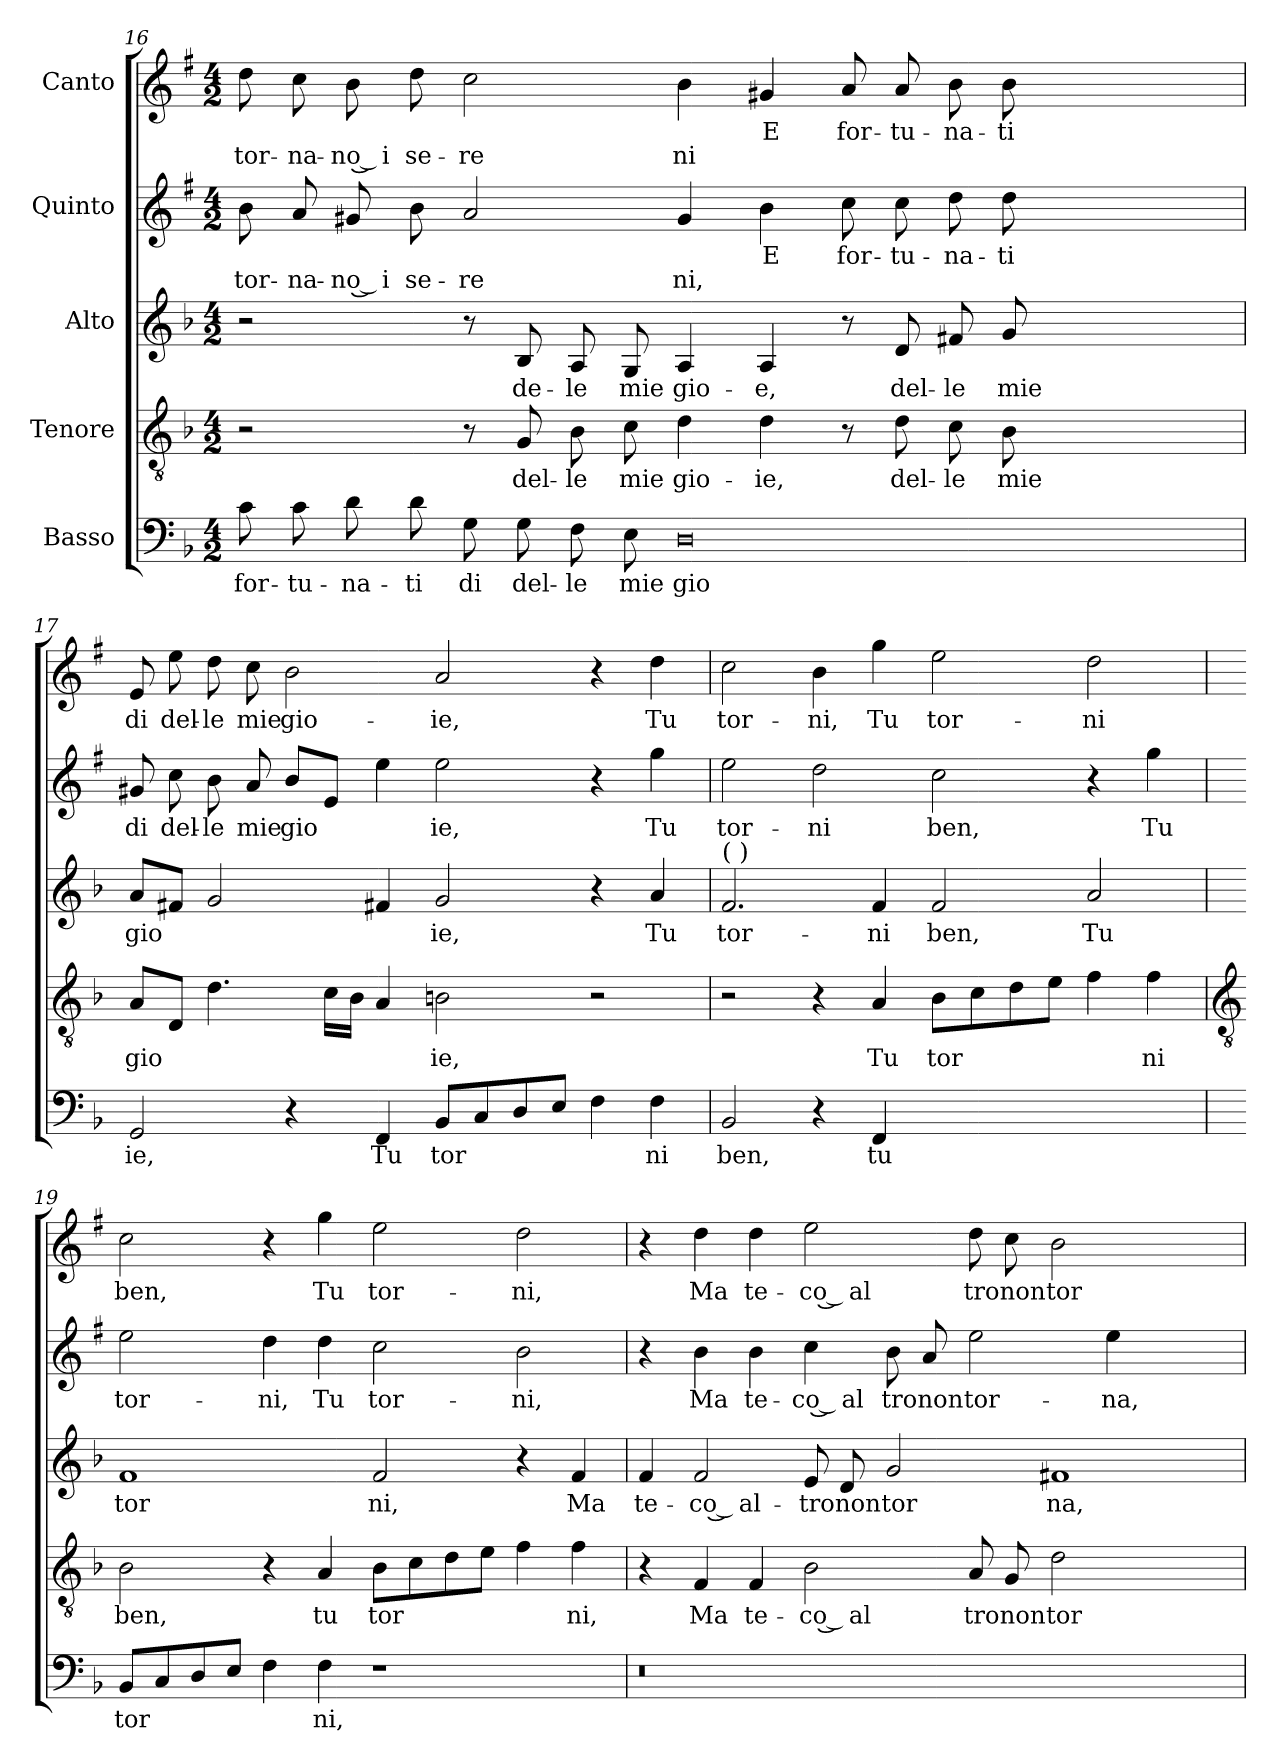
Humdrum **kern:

**kern	**text	**kern	**text	**kern	**text	**kern	**text	**text	**kern	**text	**text
*part5	*part5	*part4	*part4	*part3	*part3	*part2	*part2	*part2	*part1	*part1	*part1
*staff5	*staff5	*staff4	*staff4	*staff3	*staff3	*staff2	*staff2	*staff2	*staff1	*staff1	*staff1
*I"Basso	*	*I"Tenore	*	*I"Alto	*	*I"Quinto	*	*	*I"Canto	*	*
!!LO:LB:g=z
*clefF4	*	*clefGv2	*	*clefG2	*	*clefG2	*	*	*clefG2	*	*
*	*	*	*	*	*	*ITrd1c2	*	*	*ITrd1c2	*	*
*k[b-]	*	*k[b-]	*	*k[b-]	*	*k[b-]	*	*	*k[b-]	*	*
*F:	*	*F:	*	*F:	*	*F:	*	*	*F:	*	*
*M4/2	*	*M4/2	*	*M4/2	*	*M4/2	*	*	*M4/2	*	*
=16	=16	=16	=16	=16	=16	=16	=16	=16	=16	=16	=16
!	!LO:LY:b	!	!	!	!	!	!	!LO:LY:b	!	!	!LO:LY:b
8c	for-	2r	.	2r	.	8a	.	tor-	8cc	.	tor-
!	!LO:LY:b	!	!	!	!	!	!	!LO:LY:b	!	!	!LO:LY:b
8c	-tu-	.	.	.	.	8g	.	-na-	8b-	.	-na-
!	!LO:LY:b	!	!	!	!	!	!	!LO:LY:b	!	!	!LO:LY:b
8d	-na-	.	.	.	.	8f#X	.	-no͜ i	8a	.	-no͜ i
!	!LO:LY:b	!	!	!	!	!	!	!LO:LY:b	!	!	!LO:LY:b
8d	-ti	.	.	.	.	8a	.	se-	8cc	.	se-
!	!LO:LY:b	!	!	!	!	!	!	!LO:LY:b	!	!	!LO:LY:b
8G	di	8r	.	8r	.	2g	.	-re	2b-	.	-re
!	!LO:LY:b	!	!LO:LY:b	!	!LO:LY:b	!	!	!	!	!	!
8G	del-	8G	del-	8B-	de-	.	.	.	.	.	.
!	!LO:LY:b	!	!LO:LY:b	!	!LO:LY:b	!	!	!	!	!	!
8F	-le	8B-	-le	8A	-le	.	.	.	.	.	.
!	!LO:LY:b	!	!LO:LY:b	!	!LO:LY:b	!	!	!	!	!	!
8E	mie	8c	mie	8G	mie	.	.	.	.	.	.
!	!LO:LY:b	!	!LO:LY:b	!	!LO:LY:b	!	!	!LO:LY:b	!	!	!LO:LY:b
0D	gio	4d	gio-	4A	gio-	4f#	.	ni,	4a	.	ni
!	!	!	!LO:LY:b	!	!LO:LY:b	!	!LO:LY:b	!	!	!LO:LY:b	!
.	.	4d	-ie,	4A	-e,	4a	E	.	4f#X	E	.
!	!	!	!	!	!	!	!LO:LY:b	!	!	!LO:LY:b	!
.	.	8r	.	8r	.	8b-	for-	.	8g	for-	.
!	!	!	!LO:LY:b	!	!LO:LY:b	!	!LO:LY:b	!	!	!LO:LY:b	!
.	.	8d	del-	8d	del-	8b-	-tu-	.	8g	-tu-	.
!	!	!	!LO:LY:b	!	!LO:LY:b	!	!LO:LY:b	!	!	!LO:LY:b	!
.	.	8c	-le	8f#X	-le	8cc	-na-	.	8a	-na-	.
!	!	!	!LO:LY:b	!	!LO:LY:b	!	!LO:LY:b	!	!	!LO:LY:b	!
.	.	8B-	mie	8g	mie	8cc	-ti	.	8a	-ti	.
.	.	1ryy	.	1ryy	.	1ryy	.	.	1ryy	.	.
=17	=17	=17	=17	=17	=17	=17	=17	=17	=17	=17	=17
!	!LO:LY:b	!	!LO:LY:b	!	!LO:LY:b	!	!LO:LY:b	!	!	!LO:LY:b	!
2GG	ie,	8AL	gio	8aL	gio	8f#X	di	.	8d	di	.
!	!	!	!	!	!	!	!LO:LY:b	!	!	!LO:LY:b	!
.	.	8DJ	.	8f#XJ	.	8b-	del-	.	8dd	del-	.
!	!	!	!	!	!	!	!LO:LY:b	!	!	!LO:LY:b	!
.	.	4.d	.	2g	.	8a	-le	.	8cc	-le	.
!	!	!	!	!	!	!	!LO:LY:b	!	!	!LO:LY:b	!
.	.	.	.	.	.	8g	mie	.	8b-	mie	.
!	!	!	!	!	!	!	!LO:LY:b	!	!	!LO:LY:b	!
4r	.	.	.	.	.	8aL	gio	.	2a	gio-	.
.	.	16cLL	.	.	.	8dJ	.	.	.	.	.
.	.	16B-JJ	.	.	.	.	.	.	.	.	.
!	!LO:LY:b	!	!	!	!	!	!	!	!	!	!
4FF	Tu	4A	.	4f#X	.	4dd	.	.	.	.	.
!	!LO:LY:b	!	!LO:LY:b	!	!LO:LY:b	!	!LO:LY:b	!	!	!LO:LY:b	!
8BB-L	tor	2Bn	ie,	2g	ie,	2dd	ie,	.	2g	-ie,	.
8C	.	.	.	.	.	.	.	.	.	.	.
8D	.	.	.	.	.	.	.	.	.	.	.
8EJ	.	.	.	.	.	.	.	.	.	.	.
4F	.	2r	.	4r	.	4r	.	.	4r	.	.
!	!LO:LY:b	!	!	!	!LO:LY:b	!	!LO:LY:b	!	!	!LO:LY:b	!
4F	ni	.	.	4a	Tu	4ff	Tu	.	4cc	Tu	.
=18	=18	=18	=18	=18	=18	=18	=18	=18	=18	=18	=18
!	!	!	!	!LO:TX:a:t=(  )	!	!	!	!	!	!	!
!	!LO:LY:b	!	!	!	!LO:LY:b	!	!LO:LY:b	!	!	!LO:LY:b	!
2BB-	ben,	2r	.	2.f	tor-	2dd	tor-	.	2b-	tor-	.
!	!	!	!	!	!	!	!LO:LY:b	!	!	!LO:LY:b	!
4r	.	4r	.	.	.	2cc	-ni	.	4a	-ni,	.
!	!LO:LY:b	!	!LO:LY:b	!	!LO:LY:b	!	!	!	!	!LO:LY:b	!
4FF	tu	4A	Tu	4f	-ni	.	.	.	4ff	Tu	.
!	!	!	!LO:LY:b	!	!LO:LY:b	!	!LO:LY:b	!	!	!LO:LY:b	!
1ryy	.	8B-L	tor	2f	ben,	2b-	ben,	.	2dd	tor-	.
.	.	8c	.	.	.	.	.	.	.	.	.
.	.	8d	.	.	.	.	.	.	.	.	.
.	.	8eJ	.	.	.	.	.	.	.	.	.
!	!	!	!	!	!LO:LY:b	!	!	!	!	!LO:LY:b	!
.	.	4f	.	2a	Tu	4r	.	.	2cc	-ni	.
!	!	!	!LO:LY:b	!	!	!	!LO:LY:b	!	!	!	!
.	.	4f	ni	.	.	4ff	Tu	.	.	.	.
!!LO:LB:g=z
=19	=19	=19	=19	=19	=19	=19	=19	=19	=19	=19	=19
*	*	*clefGv2	*	*	*	*	*	*	*	*	*
!	!LO:LY:b	!	!LO:LY:b	!	!LO:LY:b	!	!LO:LY:b	!	!	!LO:LY:b	!
8BB-L	tor	2B-	ben,	1f	tor	2dd	tor-	.	2b-	ben,	.
8C	.	.	.	.	.	.	.	.	.	.	.
8D	.	.	.	.	.	.	.	.	.	.	.
8EJ	.	.	.	.	.	.	.	.	.	.	.
!	!	!	!	!	!	!	!LO:LY:b	!	!	!	!
4F	.	4r	.	.	.	4cc	-ni,	.	4r	.	.
!	!LO:LY:b	!	!LO:LY:b	!	!	!	!LO:LY:b	!	!	!LO:LY:b	!
4F	ni,	4A	tu	.	.	4cc	Tu	.	4ff	Tu	.
!	!	!	!LO:LY:b	!	!LO:LY:b	!	!LO:LY:b	!	!	!LO:LY:b	!
1r	.	8B-L	tor	2f	ni,	2b-	tor-	.	2dd	tor-	.
.	.	8c	.	.	.	.	.	.	.	.	.
.	.	8d	.	.	.	.	.	.	.	.	.
.	.	8eJ	.	.	.	.	.	.	.	.	.
!	!	!	!	!	!	!	!LO:LY:b	!	!	!LO:LY:b	!
.	.	4f	.	4r	.	2a	-ni,	.	2cc	-ni,	.
!	!	!	!LO:LY:b	!	!LO:LY:b	!	!	!	!	!	!
.	.	4f	ni,	4f	Ma	.	.	.	.	.	.
=20	=20	=20	=20	=20	=20	=20	=20	=20	=20	=20	=20
!	!	!	!	!	!LO:LY:b	!	!	!	!	!	!
0r	.	4r	.	4f	te-	4r	.	.	4r	.	.
!	!	!	!LO:LY:b	!	!LO:LY:b	!	!LO:LY:b	!	!	!LO:LY:b	!
.	.	4F	Ma	2f	-co͜ al-	4a	Ma	.	4cc	Ma	.
!	!	!	!LO:LY:b	!	!	!	!LO:LY:b	!	!	!LO:LY:b	!
.	.	4F	te-	.	.	4a	te-	.	4cc	te-	.
!	!	!	!LO:LY:b	!	!LO:LY:b	!	!LO:LY:b	!	!	!LO:LY:b	!
.	.	2B-	-co͜ al	8e	-tro	4b-	-co͜ al	.	2dd	-co͜ al	.
!	!	!	!	!	!LO:LY:b	!	!	!	!	!	!
.	.	.	.	8d	non	.	.	.	.	.	.
!	!	!	!	!	!LO:LY:b	!	!LO:LY:b	!	!	!	!
.	.	.	.	2g	tor	8a	tro	.	.	.	.
!	!	!	!	!	!	!	!LO:LY:b	!	!	!	!
.	.	.	.	.	.	8g	non	.	.	.	.
!	!	!	!LO:LY:b	!	!	!	!LO:LY:b	!	!	!LO:LY:b	!
.	.	8A	tro	.	.	2dd	tor-	.	8cc	tro	.
!	!	!	!LO:LY:b	!	!	!	!	!	!	!LO:LY:b	!
.	.	8G	non	.	.	.	.	.	8b-	non	.
!	!	!	!LO:LY:b	!	!LO:LY:b	!	!	!	!	!LO:LY:b	!
.	.	2d	tor-	1f#X	na,	.	.	.	2a	tor-	.
!	!	!	!	!	!	!	!LO:LY:b	!	!	!	!
.	.	.	.	.	.	4dd	-na,	.	.	.	.
2ryy	.	2ryy	.	.	.	2ryy	.	.	2ryy	.	.
=	=	=	=	=	=	=	=	=	=	=	=
*-	*-	*-	*-	*-	*-	*-	*-	*-	*-	*-	*-
